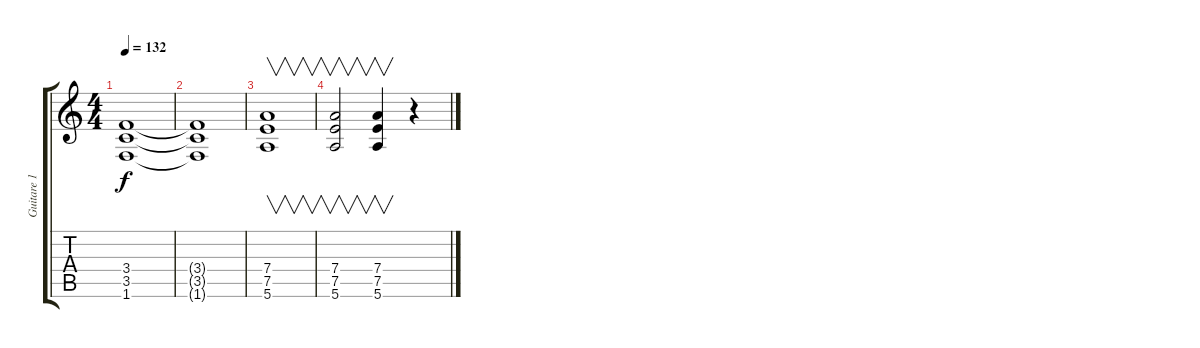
\track ("Guitare 1" "Guitare 1") {instrument distortionguitar}
\staff {score tabs}
\tuning (E4 B3 G3 D3 A2 E2) {hide}
\ts (4 4)
\tempo 132
\clef g2
\ks c
(3.4 3.5 1.6).1{dy f} |
(3.4{t} 3.5{t} 1.6{t}).1 |
(7.4 7.5 5.6).1{v} |
(7.4 7.5 5.6).2{v} (7.4 7.5 5.6).4{v} r.4
